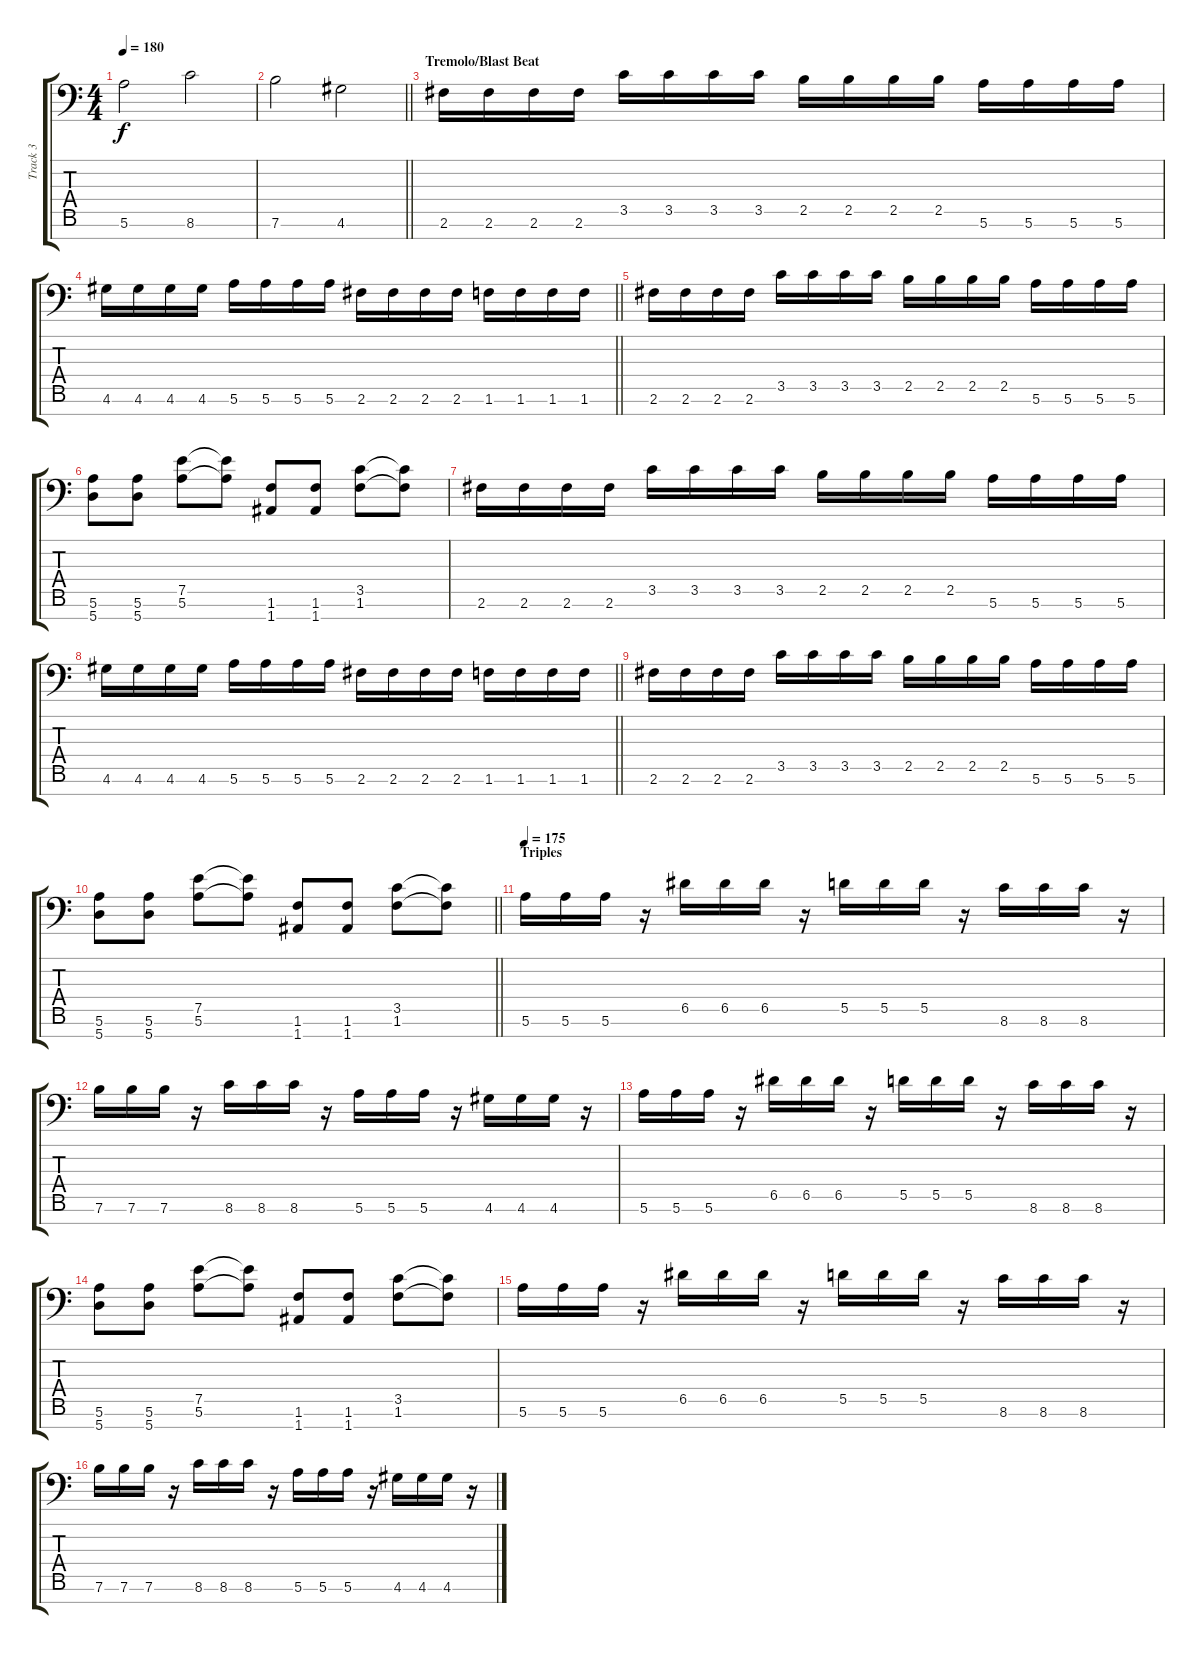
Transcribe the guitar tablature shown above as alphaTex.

\track ("Track 3" "Track 3") {instrument distortionguitar}
\staff {score tabs}
\tuning (E4 B3 G3 D3 A2 E2 A1) {hide}
\ts (4 4)
\tempo 180
\clef f4
\ks c
5.6.2{dy f} 8.6.2 |
\barLineRight lightlight
7.6.2 4.6.2 |
\section ("" "Tremolo/Blast Beat")
2.6.16 2.6.16 2.6.16 2.6.16 3.5.16 3.5.16 3.5.16 3.5.16 2.5.16 2.5.16 2.5.16 2.5.16 5.6.16 5.6.16 5.6.16 5.6.16 |
\barLineRight lightlight
4.6.16 4.6.16 4.6.16 4.6.16 5.6.16 5.6.16 5.6.16 5.6.16 2.6.16 2.6.16 2.6.16 2.6.16 1.6.16 1.6.16 1.6.16 1.6.16 |
2.6.16 2.6.16 2.6.16 2.6.16 3.5.16 3.5.16 3.5.16 3.5.16 2.5.16 2.5.16 2.5.16 2.5.16 5.6.16 5.6.16 5.6.16 5.6.16 |
(5.6 5.7).8 (5.6 5.7).8 (7.5 5.6).8 (7.5{t} 5.6{t}).8 (1.6 1.7).8 (1.6 1.7).8 (3.5 1.6).8 (3.5{t} 1.6{t}).8 |
2.6.16 2.6.16 2.6.16 2.6.16 3.5.16 3.5.16 3.5.16 3.5.16 2.5.16 2.5.16 2.5.16 2.5.16 5.6.16 5.6.16 5.6.16 5.6.16 |
\barLineRight lightlight
4.6.16 4.6.16 4.6.16 4.6.16 5.6.16 5.6.16 5.6.16 5.6.16 2.6.16 2.6.16 2.6.16 2.6.16 1.6.16 1.6.16 1.6.16 1.6.16 |
2.6.16 2.6.16 2.6.16 2.6.16 3.5.16 3.5.16 3.5.16 3.5.16 2.5.16 2.5.16 2.5.16 2.5.16 5.6.16 5.6.16 5.6.16 5.6.16 |
\barLineRight lightlight
(5.6 5.7).8 (5.6 5.7).8 (7.5 5.6).8 (7.5{t} 5.6{t}).8 (1.6 1.7).8 (1.6 1.7).8 (3.5 1.6).8 (3.5{t} 1.6{t}).8 |
\section ("" "Triples")
\tempo 175
5.6.16 5.6.16 5.6.16 r.16 6.5.16 6.5.16 6.5.16 r.16 5.5.16 5.5.16 5.5.16 r.16 8.6.16 8.6.16 8.6.16 r.16 |
7.6.16 7.6.16 7.6.16 r.16 8.6.16 8.6.16 8.6.16 r.16 5.6.16 5.6.16 5.6.16 r.16 4.6.16 4.6.16 4.6.16 r.16 |
5.6.16 5.6.16 5.6.16 r.16 6.5.16 6.5.16 6.5.16 r.16 5.5.16 5.5.16 5.5.16 r.16 8.6.16 8.6.16 8.6.16 r.16 |
(5.6 5.7).8 (5.6 5.7).8 (7.5 5.6).8 (7.5{t} 5.6{t}).8 (1.6 1.7).8 (1.6 1.7).8 (3.5 1.6).8 (3.5{t} 1.6{t}).8 |
5.6.16 5.6.16 5.6.16 r.16 6.5.16 6.5.16 6.5.16 r.16 5.5.16 5.5.16 5.5.16 r.16 8.6.16 8.6.16 8.6.16 r.16 |
7.6.16 7.6.16 7.6.16 r.16 8.6.16 8.6.16 8.6.16 r.16 5.6.16 5.6.16 5.6.16 r.16 4.6.16 4.6.16 4.6.16 r.16
